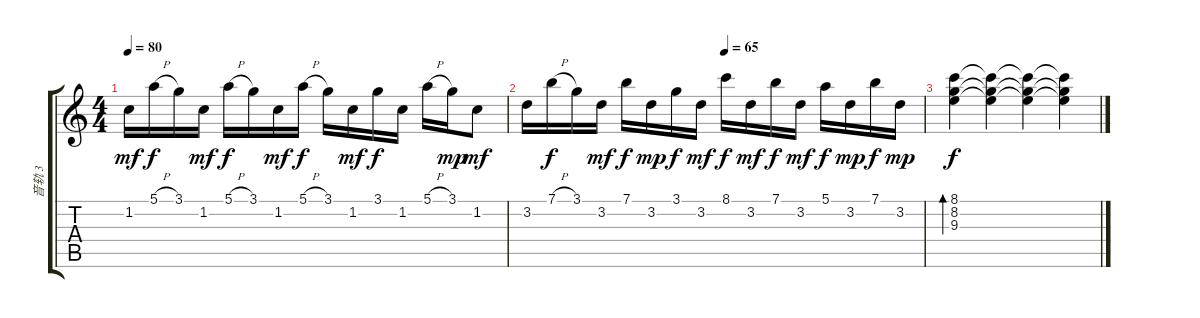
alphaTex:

\track ("音轨 3" "音轨 3") {instrument acousticguitarsteel}
\staff {score tabs}
\tuning (E4 B3 G3 D3 A2 E2) {hide}
\ts (4 4)
\tempo 80
\clef g2
\ks c
1.2.16{dy mf} 5.1{h}.16{dy f} 3.1.16 1.2.16{dy mf} 5.1{h}.16{dy f} 3.1.16 1.2.16{dy mf} 5.1{h}.16{dy f} 3.1.16 1.2.16{dy mf} 3.1.16{dy f} 1.2.16 5.1{h}.16 3.1.16{dy mp} 1.2.8{dy mf} |
\tempo (65 0.5)
3.2.16 7.1{h}.16{dy f} 3.1.16 3.2.16{dy mf} 7.1.16{dy f} 3.2.16{dy mp} 3.1.16{dy f} 3.2.16{dy mf} 8.1.16{dy f} 3.2.16{dy mf} 7.1.16{dy f} 3.2.16{dy mf} 5.1.16{dy f} 3.2.16{dy mp} 7.1.16{dy f} 3.2.16{dy mp} |
(8.1 8.2 9.3).4{bd 60 dy f} (8.1{t} 8.2{t} 9.3{t}).4 (8.1{t} 8.2{t} 9.3{t}).4 (8.1{t} 8.2{t} 9.3{t}).4
